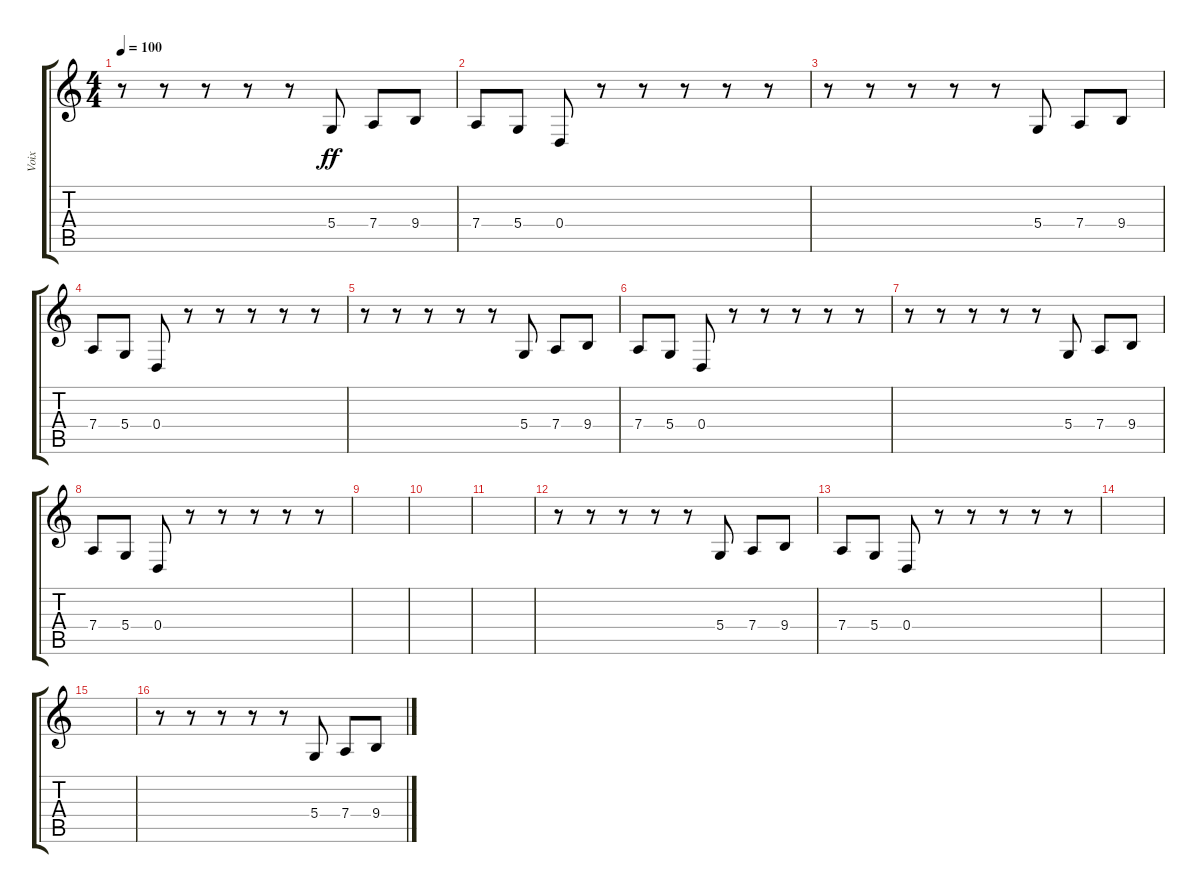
\track ("Voix" "Voix") {instrument bassoon}
\staff {score tabs}
\tuning (E4 B3 G3 D3 A2 E2) {hide}
\ts (4 4)
\tempo 100
\clef g2
\ks c
r.8{dy ff} r.8 r.8 r.8 r.8 5.4.8 7.4.8 9.4.8 |
7.4.8 5.4.8 0.4.8 r.8 r.8 r.8 r.8 r.8 |
r.8 r.8 r.8 r.8 r.8 5.4.8 7.4.8 9.4.8 |
7.4.8 5.4.8 0.4.8 r.8 r.8 r.8 r.8 r.8 |
r.8 r.8 r.8 r.8 r.8 5.4.8 7.4.8 9.4.8 |
7.4.8 5.4.8 0.4.8 r.8 r.8 r.8 r.8 r.8 |
r.8 r.8 r.8 r.8 r.8 5.4.8 7.4.8 9.4.8 |
7.4.8 5.4.8 0.4.8 r.8 r.8 r.8 r.8 r.8 |
|
|
|
r.8 r.8 r.8 r.8 r.8 5.4.8 7.4.8 9.4.8 |
7.4.8 5.4.8 0.4.8 r.8 r.8 r.8 r.8 r.8 |
|
|
r.8 r.8 r.8 r.8 r.8 5.4.8 7.4.8 9.4.8
